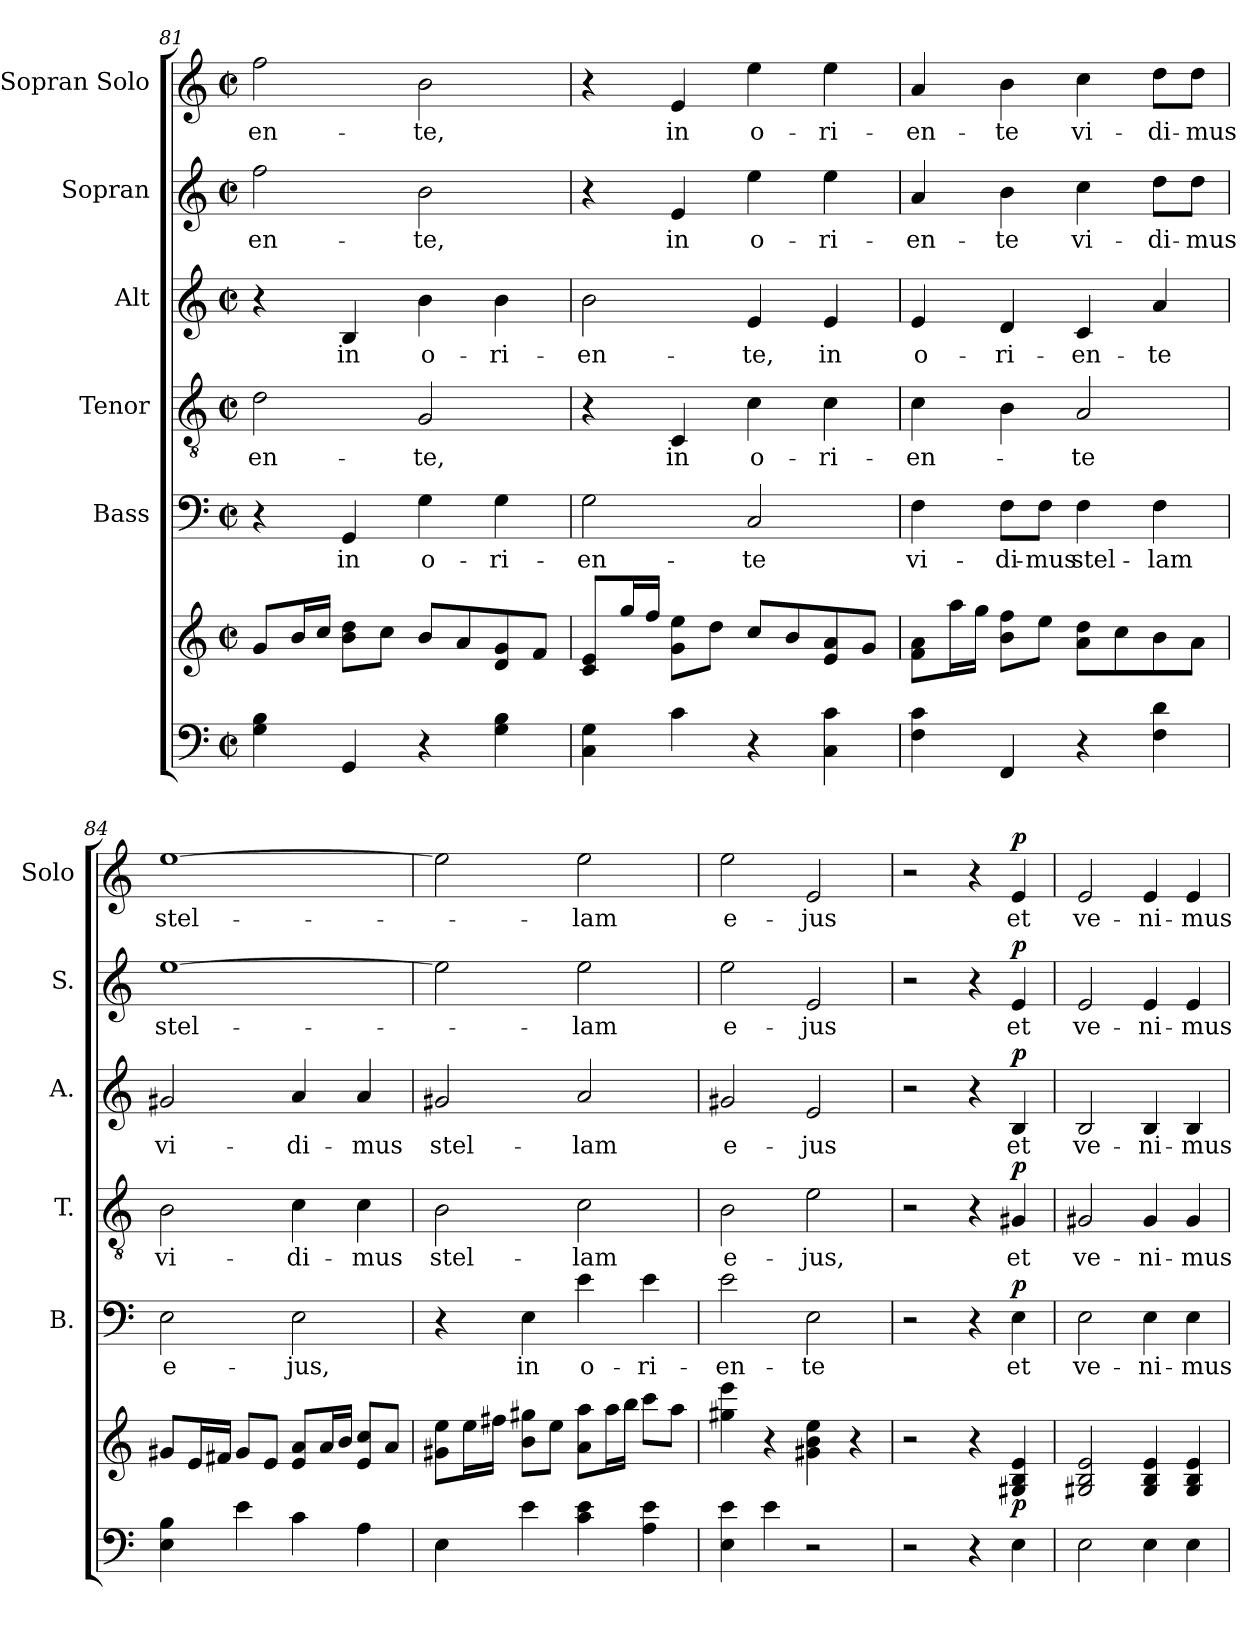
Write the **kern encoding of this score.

**kern	**kern	**dynam	**kern	**text	**dynam	**kern	**text	**dynam	**kern	**text	**dynam	**kern	**text	**dynam	**kern	**text	**dynam
*part6	*part6	*part6	*part5	*part5	*part5	*part4	*part4	*part4	*part3	*part3	*part3	*part2	*part2	*part2	*part1	*part1	*part1
*staff7	*staff6	*staff6/7	*staff5	*staff5	*staff5	*staff4	*staff4	*staff4	*staff3	*staff3	*staff3	*staff2	*staff2	*staff2	*staff1	*staff1	*staff1
*	*	*	*I"Bass	*	*	*I"Tenor	*	*	*I"Alt	*	*	*I"Sopran	*	*	*I"Sopran Solo	*	*
*	*	*	*I'B.	*	*	*I'T.	*	*	*I'A.	*	*	*I'S.	*	*	*I'Solo	*	*
*clefF4	*clefG2	*	*clefF4	*	*	*clefGv2	*	*	*clefG2	*	*	*clefG2	*	*	*clefG2	*	*
*k[]	*k[]	*	*k[]	*	*	*k[]	*	*	*k[]	*	*	*k[]	*	*	*k[]	*	*
*C:	*C:	*	*C:	*	*	*C:	*	*	*C:	*	*	*C:	*	*	*C:	*	*
*M2/2	*M2/2	*	*M2/2	*	*	*M2/2	*	*	*M2/2	*	*	*M2/2	*	*	*M2/2	*	*
*met(c|)	*met(c|)	*	*met(c|)	*	*	*met(c|)	*	*	*met(c|)	*	*	*met(c|)	*	*	*met(c|)	*	*
=81	=81	=81	=81	=81	=81	=81	=81	=81	=81	=81	=81	=81	=81	=81	=81	=81	=81
!	!	!	!	!	!	!	!LO:LY:b	!	!	!	!	!	!LO:LY:b	!	!	!LO:LY:b	!
4G\ 4B\	8g/L	.	4r	.	.	2d\	-en-	.	4r	.	.	2ff\	-en-	.	2ff\	-en-	.
.	16b/L	.	.	.	.	.	.	.	.	.	.	.	.	.	.	.	.
.	16cc/JJ	.	.	.	.	.	.	.	.	.	.	.	.	.	.	.	.
!	!	!	!	!LO:LY:b	!	!	!	!	!	!LO:LY:b	!	!	!	!	!	!	!
4GG/	8b\ 8dd\L	.	4GG/	in	.	.	.	.	4B/	in	.	.	.	.	.	.	.
.	8cc\J	.	.	.	.	.	.	.	.	.	.	.	.	.	.	.	.
!	!	!	!	!LO:LY:b	!	!	!LO:LY:b	!	!	!LO:LY:b	!	!	!LO:LY:b	!	!	!LO:LY:b	!
4r	8b/L	.	4G\	o-	.	2G/	-te,	.	4b\	o-	.	2b\	-te,	.	2b\	-te,	.
.	8a/	.	.	.	.	.	.	.	.	.	.	.	.	.	.	.	.
!	!	!	!	!LO:LY:b	!	!	!	!	!	!LO:LY:b	!	!	!	!	!	!	!
4G\ 4B\	8d/ 8g/	.	4G\	-ri-	.	.	.	.	4b\	-ri-	.	.	.	.	.	.	.
.	8f/J	.	.	.	.	.	.	.	.	.	.	.	.	.	.	.	.
!!LO:LB:g=z
=82	=82	=82	=82	=82	=82	=82	=82	=82	=82	=82	=82	=82	=82	=82	=82	=82	=82
!	!	!	!	!LO:LY:b	!	!	!	!	!	!LO:LY:b	!	!	!	!	!	!	!
4C\ 4G\	8c/ 8e/L	.	2G\	-en-	.	4r	.	.	2b\	-en-	.	4r	.	.	4r	.	.
.	16gg/L	.	.	.	.	.	.	.	.	.	.	.	.	.	.	.	.
.	16ff/JJ	.	.	.	.	.	.	.	.	.	.	.	.	.	.	.	.
!	!	!	!	!	!	!	!LO:LY:b	!	!	!	!	!	!LO:LY:b	!	!	!LO:LY:b	!
4c\	8g\ 8ee\L	.	.	.	.	4C/	in	.	.	.	.	4e/	in	.	4e/	in	.
.	8dd\J	.	.	.	.	.	.	.	.	.	.	.	.	.	.	.	.
!	!	!	!	!LO:LY:b	!	!	!LO:LY:b	!	!	!LO:LY:b	!	!	!LO:LY:b	!	!	!LO:LY:b	!
4r	8cc/L	.	2C/	-te	.	4c\	o-	.	4e/	-te,	.	4ee\	o-	.	4ee\	o-	.
.	8b/	.	.	.	.	.	.	.	.	.	.	.	.	.	.	.	.
!	!	!	!	!	!	!	!LO:LY:b	!	!	!LO:LY:b	!	!	!LO:LY:b	!	!	!LO:LY:b	!
4C\ 4c\	8e/ 8a/	.	.	.	.	4c\	-ri-	.	4e/	in	.	4ee\	-ri-	.	4ee\	-ri-	.
.	8g/J	.	.	.	.	.	.	.	.	.	.	.	.	.	.	.	.
=83	=83	=83	=83	=83	=83	=83	=83	=83	=83	=83	=83	=83	=83	=83	=83	=83	=83
!	!	!	!	!LO:LY:b	!	!	!LO:LY:b	!	!	!LO:LY:b	!	!	!LO:LY:b	!	!	!LO:LY:b	!
4F\ 4c\	8f\ 8a\L	.	4F\	vi-	.	4c\	-en-	.	4e/	o-	.	4a/	-en-	.	4a/	-en-	.
.	16aa\L	.	.	.	.	.	.	.	.	.	.	.	.	.	.	.	.
.	16gg\JJ	.	.	.	.	.	.	.	.	.	.	.	.	.	.	.	.
!	!	!	!	!LO:LY:b	!	!	!	!	!	!LO:LY:b	!	!	!LO:LY:b	!	!	!LO:LY:b	!
4FF/	8b\ 8ff\L	.	8F\L	-di-	.	4B\	.	.	4d/	-ri-	.	4b\	-te	.	4b\	-te	.
!	!	!	!	!LO:LY:b	!	!	!	!	!	!	!	!	!	!	!	!	!
.	8ee\J	.	8F\J	-mus	.	.	.	.	.	.	.	.	.	.	.	.	.
!	!	!	!	!LO:LY:b	!	!	!LO:LY:b	!	!	!LO:LY:b	!	!	!LO:LY:b	!	!	!LO:LY:b	!
4r	8a\ 8dd\L	.	4F\	stel-	.	2A/	-te	.	4c/	-en-	.	4cc\	vi-	.	4cc\	vi-	.
.	8cc\	.	.	.	.	.	.	.	.	.	.	.	.	.	.	.	.
!	!	!	!	!LO:LY:b	!	!	!	!	!	!LO:LY:b	!	!	!LO:LY:b	!	!	!LO:LY:b	!
4F\ 4d\	8b\	.	4F\	-lam	.	.	.	.	4a/	-te	.	8dd\L	-di-	.	8dd\L	-di-	.
!	!	!	!	!	!	!	!	!	!	!	!	!	!LO:LY:b	!	!	!LO:LY:b	!
.	8a\J	.	.	.	.	.	.	.	.	.	.	8dd\J	-mus	.	8dd\J	-mus	.
=84	=84	=84	=84	=84	=84	=84	=84	=84	=84	=84	=84	=84	=84	=84	=84	=84	=84
!	!	!	!	!LO:LY:b	!	!	!LO:LY:b	!	!	!LO:LY:b	!	!	!LO:LY:b	!	!	!LO:LY:b	!
4E\ 4B\	8g#X/L	.	2E\	e-	.	2B\	vi-	.	2g#X/	vi-	.	[1ee	stel-	.	[1ee	stel-	.
.	16e/L	.	.	.	.	.	.	.	.	.	.	.	.	.	.	.	.
.	16f#X/JJ	.	.	.	.	.	.	.	.	.	.	.	.	.	.	.	.
4e\	8g#/L	.	.	.	.	.	.	.	.	.	.	.	.	.	.	.	.
.	8e/J	.	.	.	.	.	.	.	.	.	.	.	.	.	.	.	.
!	!	!	!	!LO:LY:b	!	!	!LO:LY:b	!	!	!LO:LY:b	!	!	!	!	!	!	!
4c\	8e/ 8a/L	.	2E\	-jus,	.	4c\	-di-	.	4a/	-di-	.	.	.	.	.	.	.
.	16a/L	.	.	.	.	.	.	.	.	.	.	.	.	.	.	.	.
.	16b/JJ	.	.	.	.	.	.	.	.	.	.	.	.	.	.	.	.
!	!	!	!	!	!	!	!LO:LY:b	!	!	!LO:LY:b	!	!	!	!	!	!	!
4A\	8e/ 8cc/L	.	.	.	.	4c\	-mus	.	4a/	-mus	.	.	.	.	.	.	.
.	8a/J	.	.	.	.	.	.	.	.	.	.	.	.	.	.	.	.
=85	=85	=85	=85	=85	=85	=85	=85	=85	=85	=85	=85	=85	=85	=85	=85	=85	=85
!	!	!	!	!	!	!	!LO:LY:b	!	!	!LO:LY:b	!	!	!	!	!	!	!
4E\	8g#X\ 8ee\L	.	4r	.	.	2B\	stel-	.	2g#X/	stel-	.	2ee\]	.	.	2ee\]	.	.
.	16ee\L	.	.	.	.	.	.	.	.	.	.	.	.	.	.	.	.
.	16ff#X\JJ	.	.	.	.	.	.	.	.	.	.	.	.	.	.	.	.
!	!	!	!	!LO:LY:b	!	!	!	!	!	!	!	!	!	!	!	!	!
4e\	8b\ 8gg#X\L	.	4E\	in	.	.	.	.	.	.	.	.	.	.	.	.	.
.	8ee\J	.	.	.	.	.	.	.	.	.	.	.	.	.	.	.	.
!	!	!	!	!LO:LY:b	!	!	!LO:LY:b	!	!	!LO:LY:b	!	!	!LO:LY:b	!	!	!LO:LY:b	!
4c\ 4e\	8a\ 8aa\L	.	4e\	o-	.	2c\	-lam	.	2a/	-lam	.	2ee\	-lam	.	2ee\	-lam	.
.	16aa\L	.	.	.	.	.	.	.	.	.	.	.	.	.	.	.	.
.	16bb\JJ	.	.	.	.	.	.	.	.	.	.	.	.	.	.	.	.
!	!	!	!	!LO:LY:b	!	!	!	!	!	!	!	!	!	!	!	!	!
4A\ 4e\	8ccc\L	.	4e\	-ri-	.	.	.	.	.	.	.	.	.	.	.	.	.
.	8aa\J	.	.	.	.	.	.	.	.	.	.	.	.	.	.	.	.
!!LO:PB:g=z
=86	=86	=86	=86	=86	=86	=86	=86	=86	=86	=86	=86	=86	=86	=86	=86	=86	=86
!	!	!	!	!LO:LY:b	!	!	!LO:LY:b	!	!	!LO:LY:b	!	!	!LO:LY:b	!	!	!LO:LY:b	!
4E\ 4e\	4gg#X\ 4eee\	.	2e\	-en-	.	2B\	e-	.	2g#X/	e-	.	2ee\	e-	.	2ee\	e-	.
4e\	4r	.	.	.	.	.	.	.	.	.	.	.	.	.	.	.	.
!	!	!	!	!LO:LY:b	!	!	!LO:LY:b	!	!	!LO:LY:b	!	!	!LO:LY:b	!	!	!LO:LY:b	!
2r	4g#X\ 4b\ 4ee\	.	2E\	-te	.	2e\	-jus,	.	2e/	-jus	.	2e/	-jus	.	2e/	-jus	.
.	4r	.	.	.	.	.	.	.	.	.	.	.	.	.	.	.	.
=87	=87	=87	=87	=87	=87	=87	=87	=87	=87	=87	=87	=87	=87	=87	=87	=87	=87
2r	2r	.	2r	.	.	2r	.	.	2r	.	.	2r	.	.	2r	.	.
4r	4r	.	4r	.	.	4r	.	.	4r	.	.	4r	.	.	4r	.	.
!	!	!LO:DY:b	!	!LO:LY:b	!LO:DY:a	!	!LO:LY:b	!LO:DY:a	!	!LO:LY:b	!LO:DY:a	!	!LO:LY:b	!LO:DY:a	!	!LO:LY:b	!LO:DY:a
4E\	4G#X/ 4B/ 4e/	p	4E\	et	p	4G#X/	et	p	4B/	et	p	4e/	et	p	4e/	et	p
=88	=88	=88	=88	=88	=88	=88	=88	=88	=88	=88	=88	=88	=88	=88	=88	=88	=88
!	!	!	!	!LO:LY:b	!	!	!LO:LY:b	!	!	!LO:LY:b	!	!	!LO:LY:b	!	!	!LO:LY:b	!
2E\	2G#X/ 2B/ 2e/	.	2E\	ve-	.	2G#X/	ve-	.	2B/	ve-	.	2e/	ve-	.	2e/	ve-	.
!	!	!	!	!LO:LY:b	!	!	!LO:LY:b	!	!	!LO:LY:b	!	!	!LO:LY:b	!	!	!LO:LY:b	!
4E\	4G#/ 4B/ 4e/	.	4E\	-ni-	.	4G#/	-ni-	.	4B/	-ni-	.	4e/	-ni-	.	4e/	-ni-	.
!	!	!	!	!LO:LY:b	!	!	!LO:LY:b	!	!	!LO:LY:b	!	!	!LO:LY:b	!	!	!LO:LY:b	!
4E\	4G#/ 4B/ 4e/	.	4E\	-mus	.	4G#/	-mus	.	4B/	-mus	.	4e/	-mus	.	4e/	-mus	.
=	=	=	=	=	=	=	=	=	=	=	=	=	=	=	=	=	=
*-	*-	*-	*-	*-	*-	*-	*-	*-	*-	*-	*-	*-	*-	*-	*-	*-	*-
